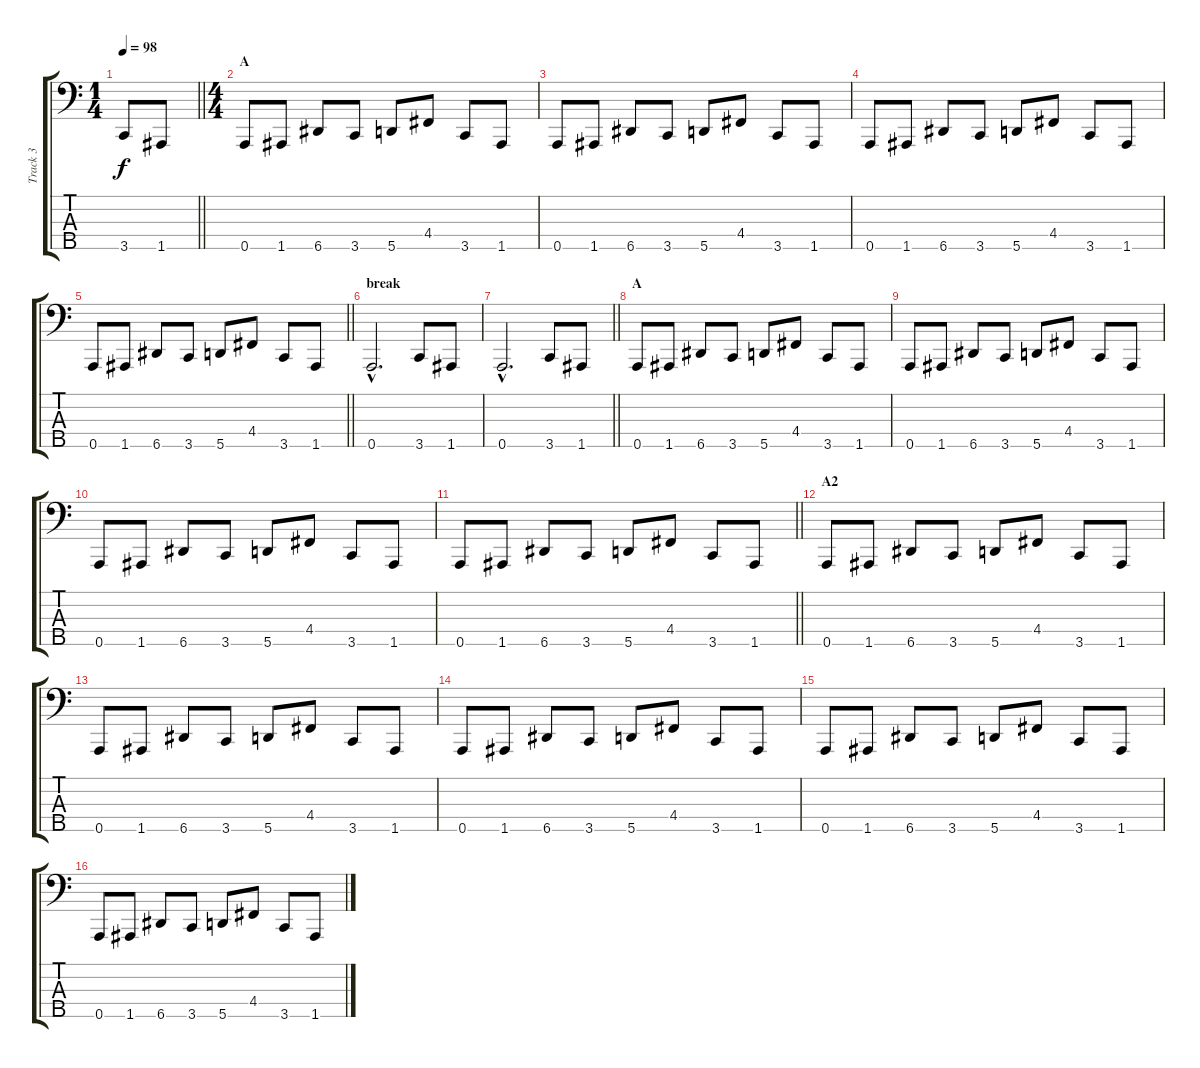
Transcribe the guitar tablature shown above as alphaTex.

\track ("Track 3" "Track 3") {instrument electricbasspick}
\staff {score tabs}
\tuning (F2 C2 G1 D1 A0) {hide}
\ts (1 4)
\tempo 98
\clef f4
\barLineRight lightlight
\ks c
3.5.8{dy f instrument electricbasspick} 1.5.8 |
\ts (4 4)
\section ("" "A")
0.5.8 1.5.8 6.5.8 3.5.8 5.5.8 4.4.8 3.5.8 1.5.8 |
0.5.8 1.5.8 6.5.8 3.5.8 5.5.8 4.4.8 3.5.8 1.5.8 |
0.5.8 1.5.8 6.5.8 3.5.8 5.5.8 4.4.8 3.5.8 1.5.8 |
\barLineRight lightlight
0.5.8 1.5.8 6.5.8 3.5.8 5.5.8 4.4.8 3.5.8 1.5.8 |
\section ("" "break")
0.5{hac}.2{d} 3.5.8 1.5.8 |
\barLineRight lightlight
0.5{hac}.2{d} 3.5.8 1.5.8 |
\section ("" "A")
0.5.8 1.5.8 6.5.8 3.5.8 5.5.8 4.4.8 3.5.8 1.5.8 |
0.5.8 1.5.8 6.5.8 3.5.8 5.5.8 4.4.8 3.5.8 1.5.8 |
0.5.8 1.5.8 6.5.8 3.5.8 5.5.8 4.4.8 3.5.8 1.5.8 |
\barLineRight lightlight
0.5.8 1.5.8 6.5.8 3.5.8 5.5.8 4.4.8 3.5.8 1.5.8 |
\section ("" "A2")
0.5.8 1.5.8 6.5.8 3.5.8 5.5.8 4.4.8 3.5.8 1.5.8 |
0.5.8 1.5.8 6.5.8 3.5.8 5.5.8 4.4.8 3.5.8 1.5.8 |
0.5.8 1.5.8 6.5.8 3.5.8 5.5.8 4.4.8 3.5.8 1.5.8 |
0.5.8 1.5.8 6.5.8 3.5.8 5.5.8 4.4.8 3.5.8 1.5.8 |
0.5.8 1.5.8 6.5.8 3.5.8 5.5.8 4.4.8 3.5.8 1.5.8
